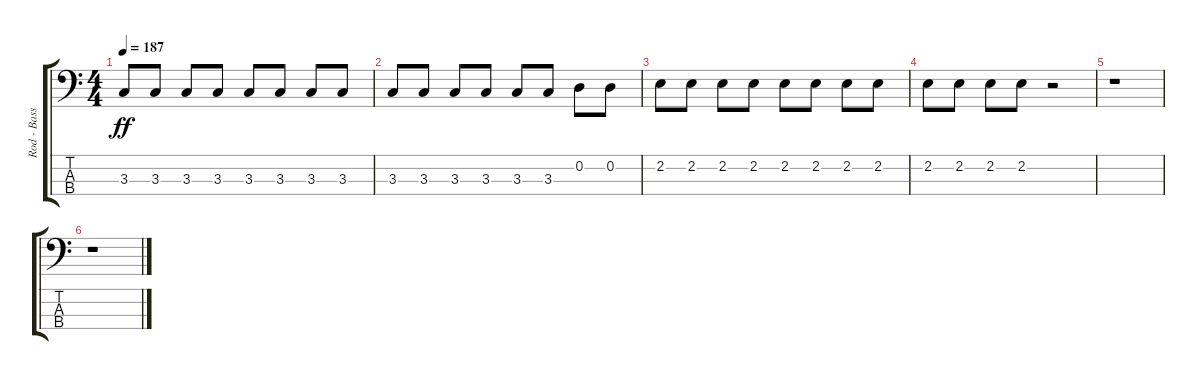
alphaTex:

\track ("Rod - Bass" "Rod - Bass") {instrument electricbassfinger}
\staff {score tabs}
\tuning (G2 D2 A1 E1) {hide}
\ts (4 4)
\tempo 187
\clef f4
\ks c
3.3.8{dy ff} 3.3.8 3.3.8 3.3.8 3.3.8 3.3.8 3.3.8 3.3.8 |
3.3.8 3.3.8 3.3.8 3.3.8 3.3.8 3.3.8 0.2.8 0.2.8 |
2.2.8 2.2.8 2.2.8 2.2.8 2.2.8 2.2.8 2.2.8 2.2.8 |
2.2.8 2.2.8 2.2.8 2.2.8 r.2 |
r.1 |
r.1
